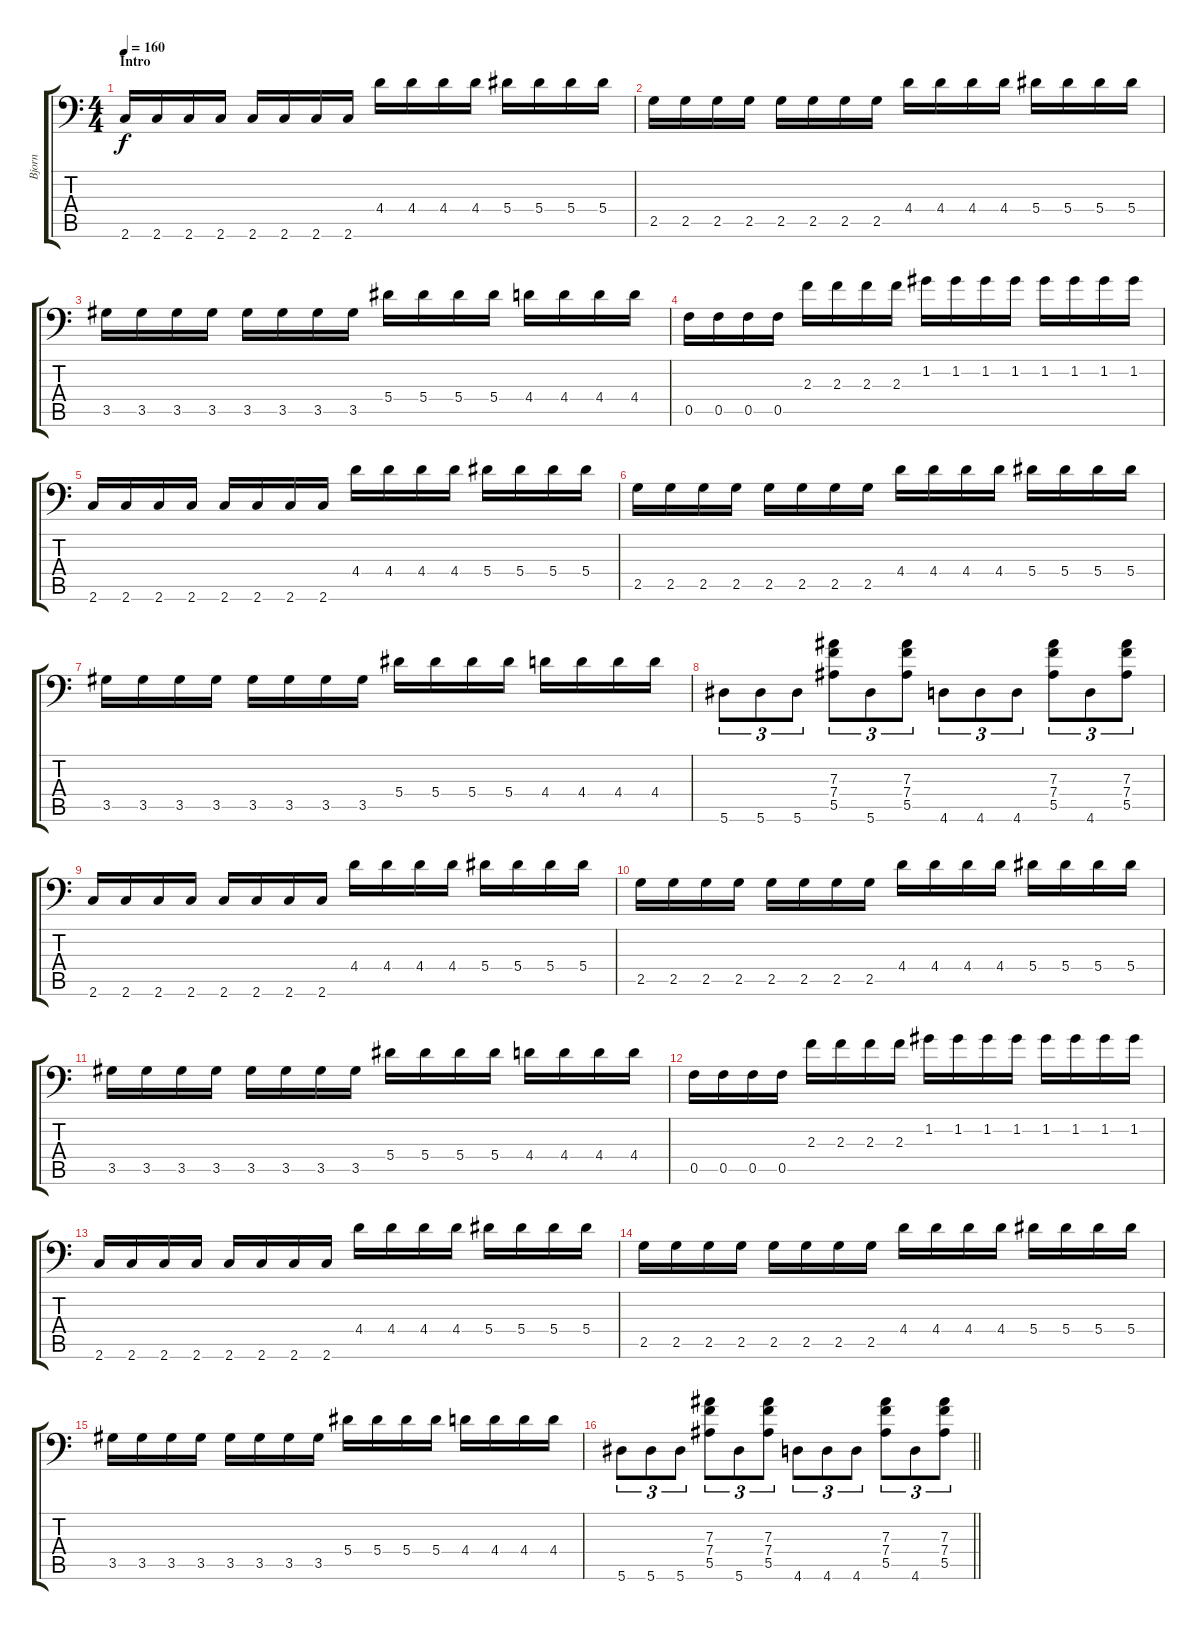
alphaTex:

\track ("Bjorn" "Bjorn") {instrument distortionguitar}
\staff {score tabs}
\tuning (C4 G3 Eb3 Bb2 F2 Bb1) {hide}
\ts (4 4)
\section ("" "Intro")
\tempo 160
\clef f4
\ks c
2.6.16{dy f instrument distortionguitar} 2.6.16 2.6.16 2.6.16 2.6.16 2.6.16 2.6.16 2.6.16 4.4.16 4.4.16 4.4.16 4.4.16 5.4.16 5.4.16 5.4.16 5.4.16 |
2.5.16 2.5.16 2.5.16 2.5.16 2.5.16 2.5.16 2.5.16 2.5.16 4.4.16 4.4.16 4.4.16 4.4.16 5.4.16 5.4.16 5.4.16 5.4.16 |
3.5.16 3.5.16 3.5.16 3.5.16 3.5.16 3.5.16 3.5.16 3.5.16 5.4.16 5.4.16 5.4.16 5.4.16 4.4.16 4.4.16 4.4.16 4.4.16 |
0.5.16 0.5.16 0.5.16 0.5.16 2.3.16 2.3.16 2.3.16 2.3.16 1.2.16 1.2.16 1.2.16 1.2.16 1.2.16 1.2.16 1.2.16 1.2.16 |
2.6.16 2.6.16 2.6.16 2.6.16 2.6.16 2.6.16 2.6.16 2.6.16 4.4.16 4.4.16 4.4.16 4.4.16 5.4.16 5.4.16 5.4.16 5.4.16 |
2.5.16 2.5.16 2.5.16 2.5.16 2.5.16 2.5.16 2.5.16 2.5.16 4.4.16 4.4.16 4.4.16 4.4.16 5.4.16 5.4.16 5.4.16 5.4.16 |
3.5.16 3.5.16 3.5.16 3.5.16 3.5.16 3.5.16 3.5.16 3.5.16 5.4.16 5.4.16 5.4.16 5.4.16 4.4.16 4.4.16 4.4.16 4.4.16 |
5.6.8{tu (3 2)} 5.6.8{tu (3 2)} 5.6.8{tu (3 2)} (7.3 7.4 5.5).8{tu (3 2)} 5.6.8{tu (3 2)} (7.3 7.4 5.5).8{tu (3 2)} 4.6.8{tu (3 2)} 4.6.8{tu (3 2)} 4.6.8{tu (3 2)} (7.3 7.4 5.5).8{tu (3 2)} 4.6.8{tu (3 2)} (7.3 7.4 5.5).8{tu (3 2)} |
2.6.16 2.6.16 2.6.16 2.6.16 2.6.16 2.6.16 2.6.16 2.6.16 4.4.16 4.4.16 4.4.16 4.4.16 5.4.16 5.4.16 5.4.16 5.4.16 |
2.5.16 2.5.16 2.5.16 2.5.16 2.5.16 2.5.16 2.5.16 2.5.16 4.4.16 4.4.16 4.4.16 4.4.16 5.4.16 5.4.16 5.4.16 5.4.16 |
3.5.16 3.5.16 3.5.16 3.5.16 3.5.16 3.5.16 3.5.16 3.5.16 5.4.16 5.4.16 5.4.16 5.4.16 4.4.16 4.4.16 4.4.16 4.4.16 |
0.5.16 0.5.16 0.5.16 0.5.16 2.3.16 2.3.16 2.3.16 2.3.16 1.2.16 1.2.16 1.2.16 1.2.16 1.2.16 1.2.16 1.2.16 1.2.16 |
2.6.16 2.6.16 2.6.16 2.6.16 2.6.16 2.6.16 2.6.16 2.6.16 4.4.16 4.4.16 4.4.16 4.4.16 5.4.16 5.4.16 5.4.16 5.4.16 |
2.5.16 2.5.16 2.5.16 2.5.16 2.5.16 2.5.16 2.5.16 2.5.16 4.4.16 4.4.16 4.4.16 4.4.16 5.4.16 5.4.16 5.4.16 5.4.16 |
3.5.16 3.5.16 3.5.16 3.5.16 3.5.16 3.5.16 3.5.16 3.5.16 5.4.16 5.4.16 5.4.16 5.4.16 4.4.16 4.4.16 4.4.16 4.4.16 |
\barLineRight lightlight
5.6.8{tu (3 2)} 5.6.8{tu (3 2)} 5.6.8{tu (3 2)} (7.3 7.4 5.5).8{tu (3 2)} 5.6.8{tu (3 2)} (7.3 7.4 5.5).8{tu (3 2)} 4.6.8{tu (3 2)} 4.6.8{tu (3 2)} 4.6.8{tu (3 2)} (7.3 7.4 5.5).8{tu (3 2)} 4.6.8{tu (3 2)} (7.3 7.4 5.5).8{tu (3 2)}
